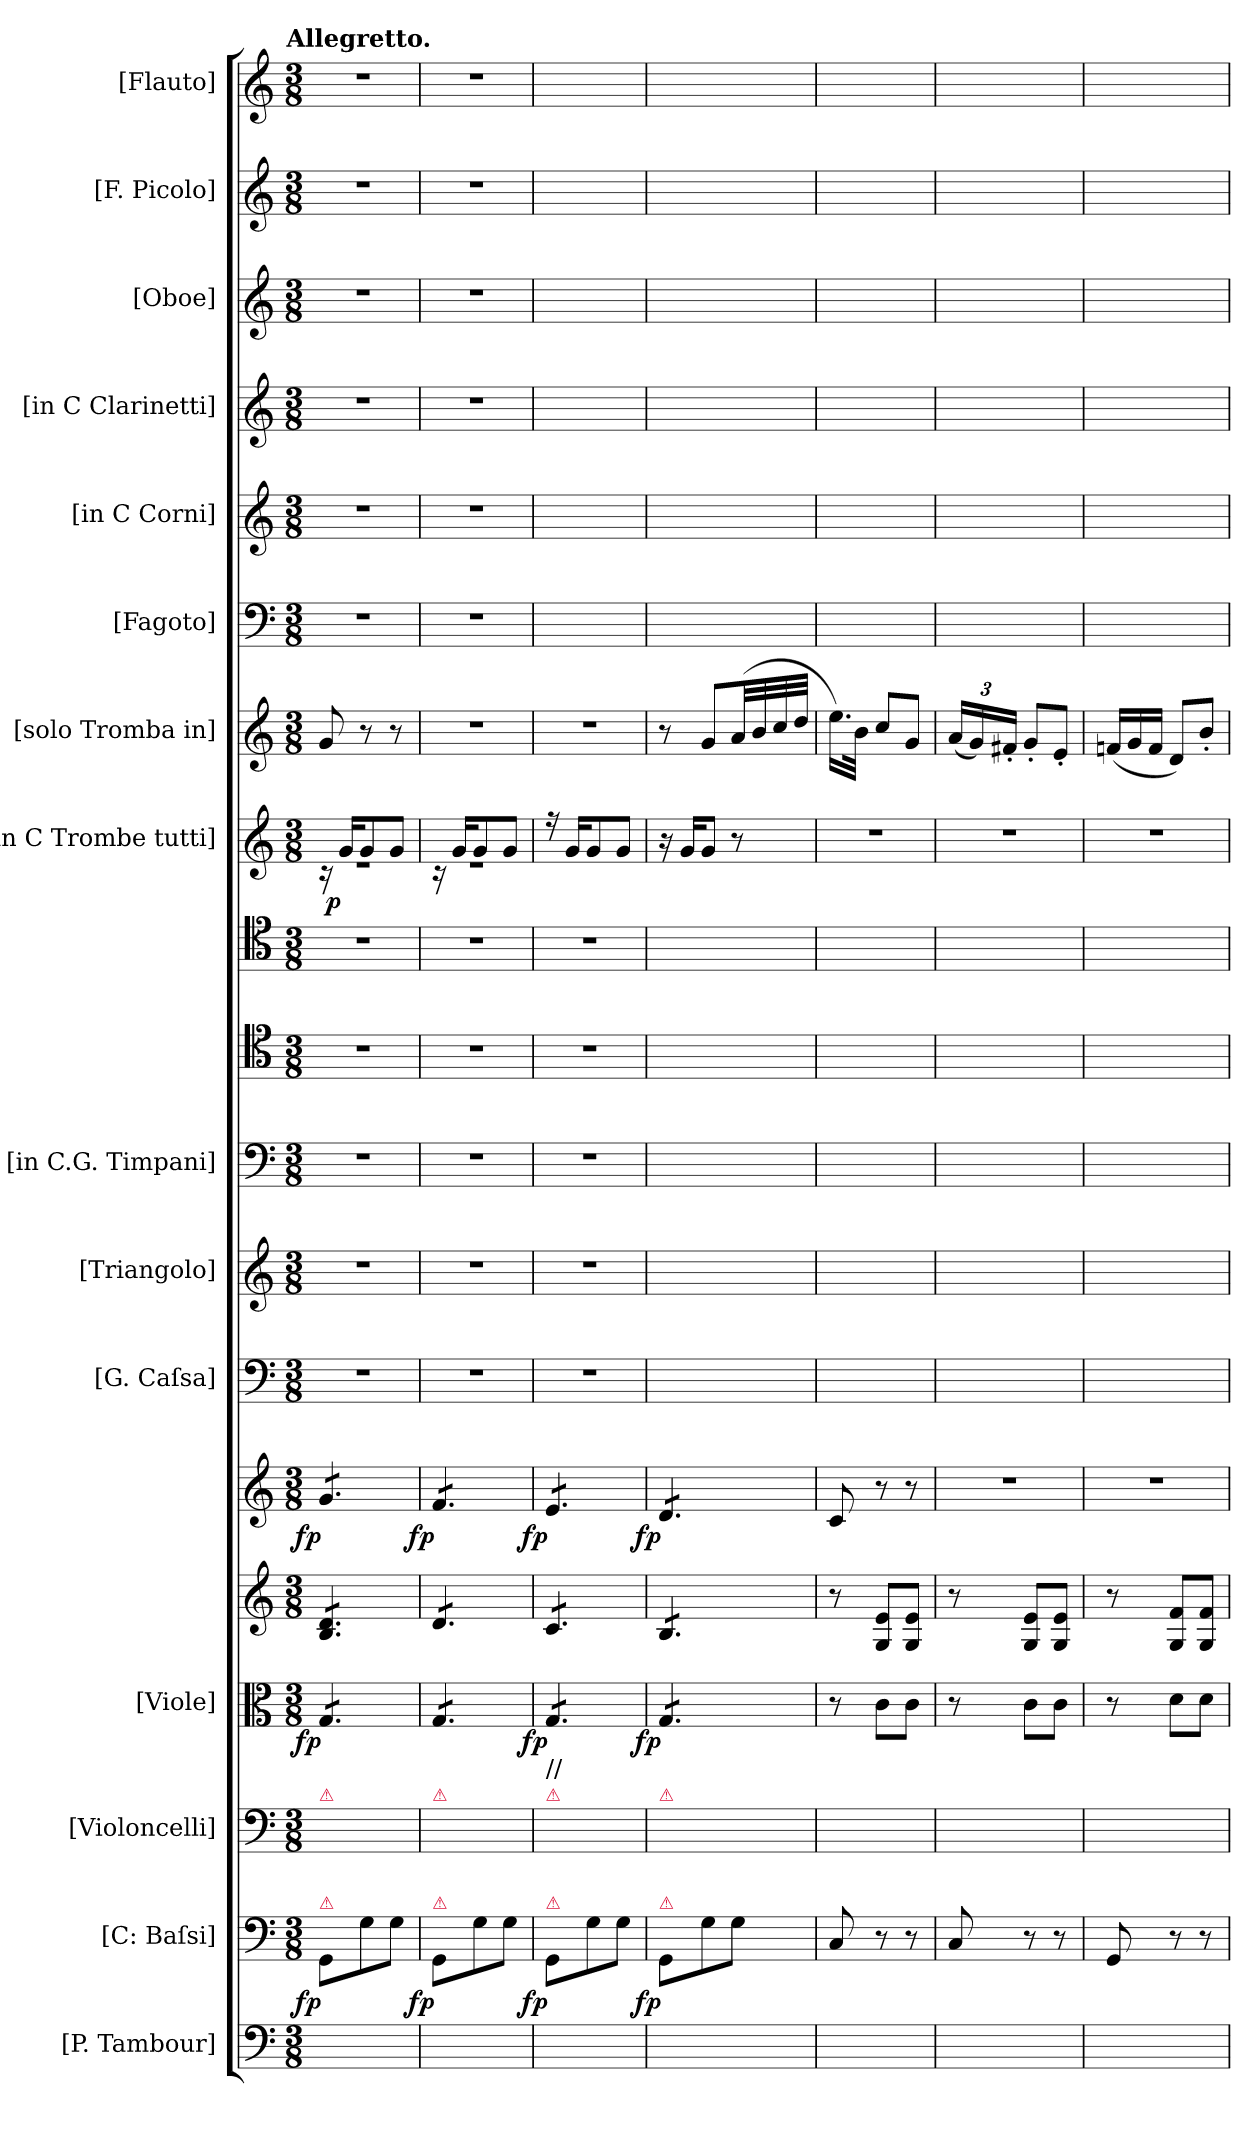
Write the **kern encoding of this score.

**kern	**kern	**dynam	**kern	**kern	**dynam	**kern	**kern	**dynam	**kern	**kern	**kern	**kern	**kern	**kern	**dynam	**kern	**kern	**kern	**kern	**kern	**kern	**kern
*part19	*part18	*part18	*part17	*part16	*part16	*part15	*part14	*part14	*part13	*part12	*part11	*part10	*part9	*part8	*part8	*part7	*part6	*part5	*part4	*part3	*part2	*part1
*staff19	*staff18	*staff18	*staff17	*staff16	*staff16	*staff15	*staff14	*staff14	*staff13	*staff12	*staff11	*staff10	*staff9	*staff8	*staff8	*staff7	*staff6	*staff5	*staff4	*staff3	*staff2	*staff1
*I"[P. Tambour]	*I"[C: Baſsi]	*	*I"[Violoncelli]	*I"[Viole]	*	*	*	*	*I"[G. Caſsa]	*I"[Triangolo]	*I"[in C.G. Timpani]	*	*	*I"[in C Trombe tutti]	*	*I"[solo Tromba in]	*I"[Fagoto]	*I"[in C Corni]	*I"[in C Clarinetti]	*I"[Oboe]	*I"[F. Picolo]	*I"[Flauto]
*	*	*	*I'Vc	*	*	*	*	*	*	*I'Tri	*I'Timp	*	*	*	*	*	*	*	*I'Cl	*I'Ob	*	*I'Fl
*clefF4	*clefF4	*	*clefF4	*clefC3	*	*clefG2	*clefG2	*	*clefF4	*clefG2	*clefF4	*clefC4	*clefC4	*clefG2	*	*clefG2	*clefF4	*clefG2	*clefG2	*clefG2	*clefG2	*clefG2
*k[]	*k[]	*	*k[]	*k[]	*	*k[]	*k[]	*	*k[]	*k[]	*k[]	*k[]	*k[]	*k[]	*	*k[]	*k[]	*k[]	*k[]	*k[]	*k[]	*k[]
!!LO:TX:omd:t=Allegretto.
*M3/8	*M3/8	*	*M3/8	*M3/8	*	*M3/8	*M3/8	*	*M3/8	*M3/8	*M3/8	*M3/8	*M3/8	*M3/8	*	*M3/8	*M3/8	*M3/8	*M3/8	*M3/8	*M3/8	*M3/8
=1	=1	=1	=1	=1	=1	=1	=1	=1	=1	=1	=1	=1	=1	=1	=1	=1	=1	=1	=1	=1	=1	=1
*	*	*	*	*	*	*	*	*	*	*	*	*	*	*^	*	*	*	*	*	*	*	*
!	!	!	!LO:TX:a:color=crimson:t=⚠	!	!	!	!	!	!	!	!	!	!	!	!	!	!	!	!	!	!	!	!
!	!LO:TX:a:color=crimson:t=⚠	!	!	!	!	!	!	!	!	!	!	!	!	!	!	!	!	!	!	!	!	!	!
!	!	!LO:DY:rj	!	!	!LO:DY:rj	!	!	!LO:DY:rj	!	!	!	!	!	!	!	!	!	!	!	!	!	!	!
*	*	*	*	*tremolo	*	*	*	*	*	*	*	*	*	*	*	*	*	*	*	*	*	*	*
*	*	*	*	*	*	*tremolo	*	*	*	*	*	*	*	*	*	*	*	*	*	*	*	*	*
*	*	*	*	*	*	*	*tremolo	*	*	*	*	*	*	*	*	*	*	*	*	*	*	*	*
4.ryy	8GG/L	fp	8GG/Lyy	8G/L	fp	8B/ 8d/L	8g/L	fp	4.r	4.r	4.r	4.r	4.r	16rc	4.re	.	8g/	4.r	4.r	4.r	4.r	4.r	4.r
!	!	!	!	!	!	!	!	!	!	!	!	!	!	!	!	!LO:DY:rj	!	!	!	!	!	!	!
.	.	.	.	.	.	.	.	.	.	.	.	.	.	16g/KL	.	p	.	.	.	.	.	.	.
.	8G\	.	8G\yy	8G/	.	8B/ 8d/	8g/	.	.	.	.	.	.	8g/	.	.	8r	.	.	.	.	.	.
.	8G\J	.	8G\Jyy	8G/J	.	8B/ 8d/J	8g/J	.	.	.	.	.	.	8g/J	.	.	8r	.	.	.	.	.	.
=2	=2	=2	=2	=2	=2	=2	=2	=2	=2	=2	=2	=2	=2	=2	=2	=2	=2	=2	=2	=2	=2	=2	=2
!	!	!	!LO:TX:a:color=crimson:t=⚠	!	!	!	!	!	!	!	!	!	!	!	!	!	!	!	!	!	!	!	!
!	!LO:TX:a:color=crimson:t=⚠	!	!	!	!	!	!	!	!	!	!	!	!	!	!	!	!	!	!	!	!	!	!
!	!	!LO:DY:rj	!	!	!	!	!	!LO:DY:rj	!	!	!	!	!	!	!	!	!	!	!	!	!	!	!
4.ryy	8GG/L	fp	8GG/Lyy	8G/L	.	8d/L	8f/L	fp	4.r	4.r	4.r	4.r	4.r	16rc	4.re	.	4.r	4.r	4.r	4.r	4.r	4.r	4.r
.	.	.	.	.	.	.	.	.	.	.	.	.	.	16g/KL	.	.	.	.	.	.	.	.	.
.	8G\	.	8G\yy	8G/	.	8d/	8f/	.	.	.	.	.	.	8g/	.	.	.	.	.	.	.	.	.
.	8G\J	.	8G\Jyy	8G/J	.	8d/J	8f/J	.	.	.	.	.	.	8g/J	.	.	.	.	.	.	.	.	.
*	*	*	*	*	*	*	*	*	*	*	*	*	*	*v	*v	*	*	*	*	*	*	*	*
=3	=3	=3	=3	=3	=3	=3	=3	=3	=3	=3	=3	=3	=3	=3	=3	=3	=3	=3	=3	=3	=3	=3
!	!	!	!LO:TX:a:color=crimson:t=⚠	!	!	!	!	!	!	!	!	!	!	!	!	!	!	!	!	!	!	!
!	!	!	!LO:TX:a:t=//	!	!	!	!	!	!	!	!	!	!	!	!	!	!	!	!	!	!	!
!	!LO:TX:a:color=crimson:t=⚠	!	!	!	!	!	!	!	!	!	!	!	!	!	!	!	!	!	!	!	!	!
!	!	!LO:DY:rj	!	!	!LO:DY:rj	!	!	!LO:DY:rj	!	!	!	!	!	!	!	!	!	!	!	!	!	!
4.ryy	8GG/L	fp	8GG/Lyy	8G/L	fp	8c/L	8e/L	fp	4.r	4.r	4.r	4.r	4.r	16rff	.	4.r	4.ryy	4.ryy	4.ryy	4.ryy	4.ryy	4.ryy
.	.	.	.	.	.	.	.	.	.	.	.	.	.	16g/KL	.	.	.	.	.	.	.	.
.	8G\	.	8G\yy	8G/	.	8c/	8e/	.	.	.	.	.	.	8g/	.	.	.	.	.	.	.	.
.	8G\J	.	8G\Jyy	8G/J	.	8c/J	8e/J	.	.	.	.	.	.	8g/J	.	.	.	.	.	.	.	.
=4	=4	=4	=4	=4	=4	=4	=4	=4	=4	=4	=4	=4	=4	=4	=4	=4	=4	=4	=4	=4	=4	=4
!	!	!	!LO:TX:a:color=crimson:t=⚠	!	!	!	!	!	!	!	!	!	!	!	!	!	!	!	!	!	!	!
!	!LO:TX:a:color=crimson:t=⚠	!	!	!	!	!	!	!	!	!	!	!	!	!	!	!	!	!	!	!	!	!
!	!	!LO:DY:rj	!	!	!LO:DY:rj	!	!	!LO:DY:rj	!	!	!	!	!	!	!	!	!	!	!	!	!	!
4.ryy	8GG/L	fp	8GG/Lyy	8G/L	fp	8B/L	8d/L	fp	4.ryy	4.ryy	4.ryy	4.ryy	4.ryy	16r	.	8r	4.ryy	4.ryy	4.ryy	4.ryy	4.ryy	4.ryy
.	.	.	.	.	.	.	.	.	.	.	.	.	.	16g/KL	.	.	.	.	.	.	.	.
.	8G\	.	8G\yy	8G/	.	8B/	8d/	.	.	.	.	.	.	8g/J	.	8g/L	.	.	.	.	.	.
.	8G\J	.	8G\Jyy	8G/J	.	8B/J	8d/J	.	.	.	.	.	.	8r	.	(<32a/LL	.	.	.	.	.	.
*	*	*	*	*	*	*	*Xtremolo	*	*	*	*	*	*	*	*	*	*	*	*	*	*	*
*	*	*	*	*	*	*Xtremolo	*	*	*	*	*	*	*	*	*	*	*	*	*	*	*	*
*	*	*	*	*Xtremolo	*	*	*	*	*	*	*	*	*	*	*	*	*	*	*	*	*	*
.	.	.	.	.	.	.	.	.	.	.	.	.	.	.	.	32b/	.	.	.	.	.	.
.	.	.	.	.	.	.	.	.	.	.	.	.	.	.	.	32cc/	.	.	.	.	.	.
.	.	.	.	.	.	.	.	.	.	.	.	.	.	.	.	32dd/JJJ	.	.	.	.	.	.
=5	=5	=5	=5	=5	=5	=5	=5	=5	=5	=5	=5	=5	=5	=5	=5	=5	=5	=5	=5	=5	=5	=5
4.ryy	8C/	.	8C/yy	8r	.	8r	8c/	.	4.ryy	4.ryy	4.ryy	4.ryy	4.ryy	4.r	.	16.ee\LL)	4.ryy	4.ryy	4.ryy	4.ryy	4.ryy	4.ryy
.	.	.	.	.	.	.	.	.	.	.	.	.	.	.	.	32b\JJk	.	.	.	.	.	.
.	8r	.	8ryy	8c\L	.	8G/ 8e/L	8r	.	.	.	.	.	.	.	.	8cc/L	.	.	.	.	.	.
.	8r	.	8ryy	8c\J	.	8G/ 8e/J	8r	.	.	.	.	.	.	.	.	8g/J	.	.	.	.	.	.
=6	=6	=6	=6	=6	=6	=6	=6	=6	=6	=6	=6	=6	=6	=6	=6	=6	=6	=6	=6	=6	=6	=6
4.ryy	8C/	.	8C/yy	8r	.	8r	4.r	.	4.ryy	4.ryy	4.ryy	4.ryy	4.ryy	4.r	.	(24a/LL	4.ryy	4.ryy	4.ryy	4.ryy	4.ryy	4.ryy
.	.	.	.	.	.	.	.	.	.	.	.	.	.	.	.	24g/)	.	.	.	.	.	.
.	.	.	.	.	.	.	.	.	.	.	.	.	.	.	.	24f#X'/JJ	.	.	.	.	.	.
.	8r	.	8ryy	8c\L	.	8G/ 8e/L	.	.	.	.	.	.	.	.	.	8g'/L	.	.	.	.	.	.
.	8r	.	8ryy	8c\J	.	8G/ 8e/J	.	.	.	.	.	.	.	.	.	8e'/J	.	.	.	.	.	.
=7	=7	=7	=7	=7	=7	=7	=7	=7	=7	=7	=7	=7	=7	=7	=7	=7	=7	=7	=7	=7	=7	=7
*	*	*	*	*	*	*	*	*	*	*	*	*	*	*	*	*Xtuplet	*	*	*	*	*	*
4.ryy	8GG/	.	8GG/yy	8r	.	8r	4.r	.	4.ryy	4.ryy	4.ryy	4.ryy	4.ryy	4.r	.	(24fn/LL	4.ryy	4.ryy	4.ryy	4.ryy	4.ryy	4.ryy
.	.	.	.	.	.	.	.	.	.	.	.	.	.	.	.	24g/	.	.	.	.	.	.
.	.	.	.	.	.	.	.	.	.	.	.	.	.	.	.	24f/JJ	.	.	.	.	.	.
.	8r	.	8ryy	8d\L	.	8G/ 8f/L	.	.	.	.	.	.	.	.	.	8d/L)	.	.	.	.	.	.
.	8r	.	8ryy	8d\J	.	8G/ 8f/J	.	.	.	.	.	.	.	.	.	8b'/J	.	.	.	.	.	.
=	=	=	=	=	=	=	=	=	=	=	=	=	=	=	=	=	=	=	=	=	=	=
*-	*-	*-	*-	*-	*-	*-	*-	*-	*-	*-	*-	*-	*-	*-	*-	*-	*-	*-	*-	*-	*-	*-
